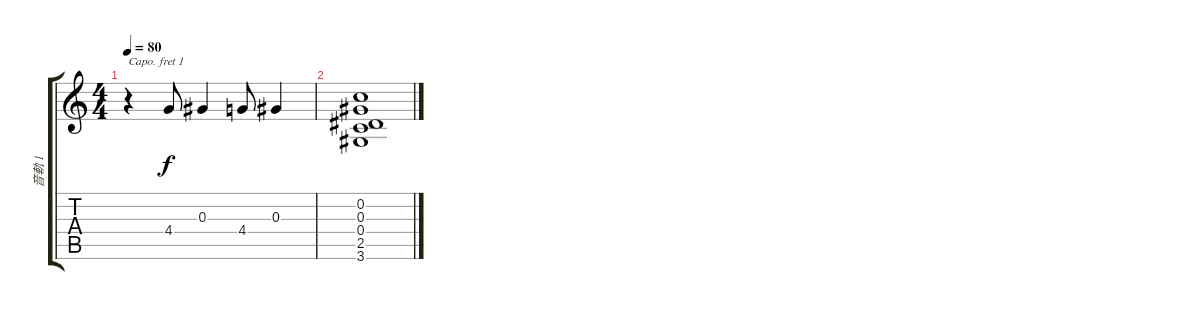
\track ("音軌 1" "音軌 1") {instrument acousticguitarnylon}
\staff {score tabs}
\capo 1
\tuning (E4 B3 G3 D3 A2 E2) {hide}
\ts (4 4)
\tempo 80
\clef g2
\ks c
r.4{dy f} 4.4.8 0.3.4 4.4.8 0.3.4 |
(0.2 0.3 0.4 2.5 3.6).1
